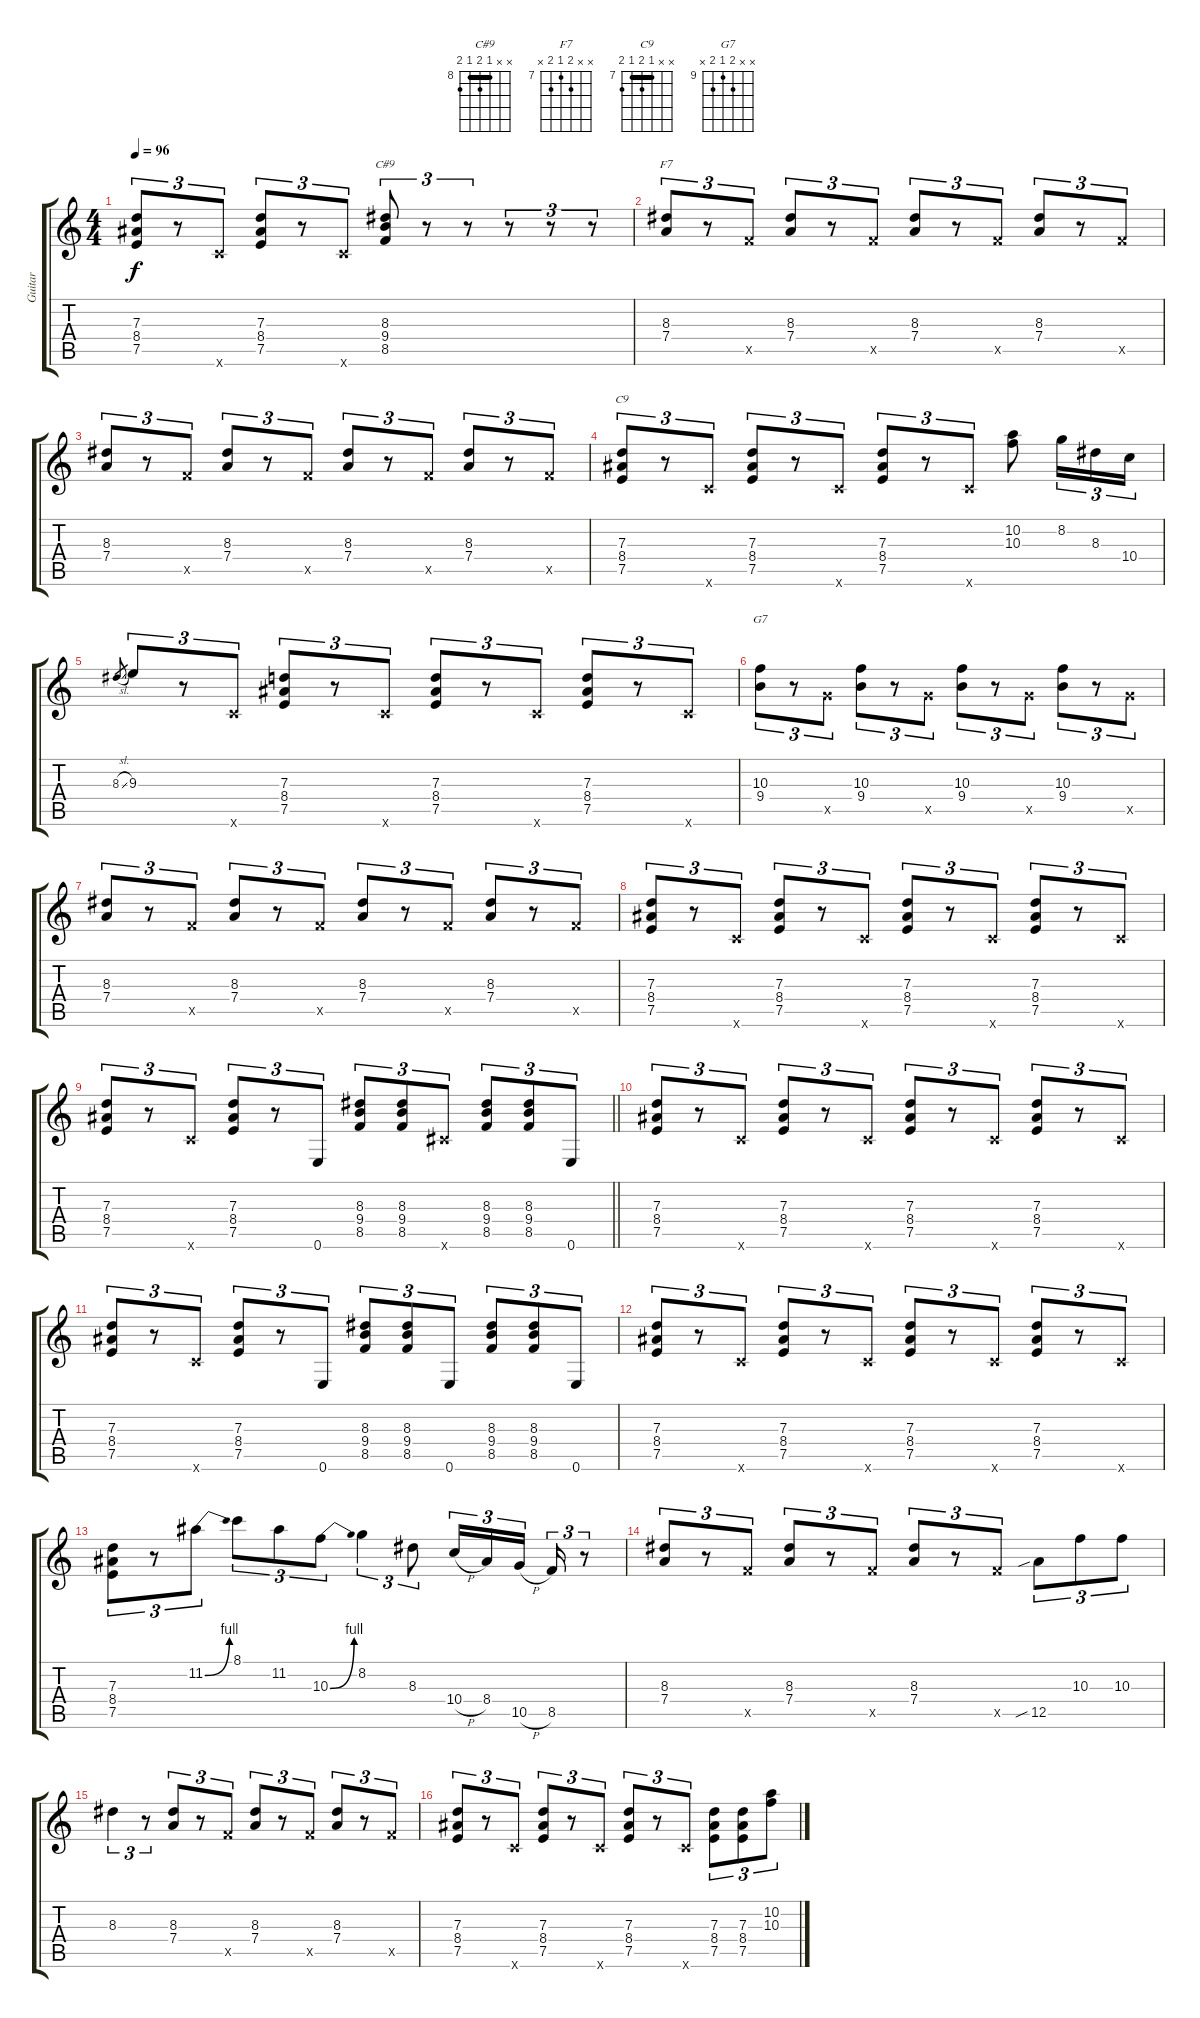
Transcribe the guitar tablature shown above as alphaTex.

\track ("Guitar" "Guitar") {mute instrument overdrivenguitar}
\staff {score tabs}
\tuning (E4 B3 G3 D3 A2 E2) {hide}
\chord ("C#9" x x 8 9 8 9) {firstfret 8 barre 8}
\chord ("F7" x x 8 7 8 x) {firstfret 7}
\chord ("C9" x x 7 8 7 8) {firstfret 7 barre 7}
\chord ("G7" x x 10 9 10 x) {firstfret 9}
\ts (4 4)
\tempo 96
\clef g2
\ks c
(7.3 8.4 7.5).8{tu (3 2) dy f} r.8{tu (3 2)} 8.6{x}.8{tu (3 2)} (7.3 8.4 7.5).8{tu (3 2)} r.8{tu (3 2)} 8.6{x}.8{tu (3 2)} (8.3 9.4 8.5).8{tu (3 2) ch "C#9"} r.8{tu (3 2)} r.8{tu (3 2)} r.8{tu (3 2)} r.8{tu (3 2)} r.8{tu (3 2)} |
(8.3 7.4).8{tu (3 2) ch "F7"} r.8{tu (3 2)} 8.5{x}.8{tu (3 2)} (8.3 7.4).8{tu (3 2)} r.8{tu (3 2)} 8.5{x}.8{tu (3 2)} (8.3 7.4).8{tu (3 2)} r.8{tu (3 2)} 8.5{x}.8{tu (3 2)} (8.3 7.4).8{tu (3 2)} r.8{tu (3 2)} 8.5{x}.8{tu (3 2)} |
(8.3 7.4).8{tu (3 2)} r.8{tu (3 2)} 8.5{x}.8{tu (3 2)} (8.3 7.4).8{tu (3 2)} r.8{tu (3 2)} 8.5{x}.8{tu (3 2)} (8.3 7.4).8{tu (3 2)} r.8{tu (3 2)} 8.5{x}.8{tu (3 2)} (8.3 7.4).8{tu (3 2)} r.8{tu (3 2)} 8.5{x}.8{tu (3 2)} |
(7.3 8.4 7.5).8{tu (3 2) ch "C9"} r.8{tu (3 2)} 8.6{x}.8{tu (3 2)} (7.3 8.4 7.5).8{tu (3 2)} r.8{tu (3 2)} 8.6{x}.8{tu (3 2)} (7.3 8.4 7.5).8{tu (3 2)} r.8{tu (3 2)} 8.6{x}.8{tu (3 2)} (10.2 10.3).8 8.2.16{tu (3 2)} 8.3.16{tu (3 2)} 10.4.16{tu (3 2)} |
8.3{sl}.8{gr} 9.3.8{tu (3 2)} r.8{tu (3 2)} 8.6{x}.8{tu (3 2)} (7.3 8.4 7.5).8{tu (3 2)} r.8{tu (3 2)} 8.6{x}.8{tu (3 2)} (7.3 8.4 7.5).8{tu (3 2)} r.8{tu (3 2)} 8.6{x}.8{tu (3 2)} (7.3 8.4 7.5).8{tu (3 2)} r.8{tu (3 2)} 8.6{x}.8{tu (3 2)} |
(10.3 9.4).8{tu (3 2) ch "G7"} r.8{tu (3 2)} 10.5{x}.8{tu (3 2)} (10.3 9.4).8{tu (3 2)} r.8{tu (3 2)} 10.5{x}.8{tu (3 2)} (10.3 9.4).8{tu (3 2)} r.8{tu (3 2)} 10.5{x}.8{tu (3 2)} (10.3 9.4).8{tu (3 2)} r.8{tu (3 2)} 10.5{x}.8{tu (3 2)} |
(8.3 7.4).8{tu (3 2)} r.8{tu (3 2)} 8.5{x}.8{tu (3 2)} (8.3 7.4).8{tu (3 2)} r.8{tu (3 2)} 8.5{x}.8{tu (3 2)} (8.3 7.4).8{tu (3 2)} r.8{tu (3 2)} 8.5{x}.8{tu (3 2)} (8.3 7.4).8{tu (3 2)} r.8{tu (3 2)} 8.5{x}.8{tu (3 2)} |
(7.3 8.4 7.5).8{tu (3 2)} r.8{tu (3 2)} 8.6{x}.8{tu (3 2)} (7.3 8.4 7.5).8{tu (3 2)} r.8{tu (3 2)} 8.6{x}.8{tu (3 2)} (7.3 8.4 7.5).8{tu (3 2)} r.8{tu (3 2)} 8.6{x}.8{tu (3 2)} (7.3 8.4 7.5).8{tu (3 2)} r.8{tu (3 2)} 8.6{x}.8{tu (3 2)} |
\barLineRight lightlight
(7.3 8.4 7.5).8{tu (3 2)} r.8{tu (3 2)} 8.6{x}.8{tu (3 2)} (7.3 8.4 7.5).8{tu (3 2)} r.8{tu (3 2)} 0.6.8{tu (3 2)} (8.3 9.4 8.5).8{tu (3 2)} (8.3 9.4 8.5).8{tu (3 2)} 9.6{x}.8{tu (3 2)} (8.3 9.4 8.5).8{tu (3 2)} (8.3 9.4 8.5).8{tu (3 2)} 0.6.8{tu (3 2)} |
(7.3 8.4 7.5).8{tu (3 2)} r.8{tu (3 2)} 8.6{x}.8{tu (3 2)} (7.3 8.4 7.5).8{tu (3 2)} r.8{tu (3 2)} 8.6{x}.8{tu (3 2)} (7.3 8.4 7.5).8{tu (3 2)} r.8{tu (3 2)} 8.6{x}.8{tu (3 2)} (7.3 8.4 7.5).8{tu (3 2)} r.8{tu (3 2)} 8.6{x}.8{tu (3 2)} |
(7.3 8.4 7.5).8{tu (3 2)} r.8{tu (3 2)} 8.6{x}.8{tu (3 2)} (7.3 8.4 7.5).8{tu (3 2)} r.8{tu (3 2)} 0.6.8{tu (3 2)} (8.3 9.4 8.5).8{tu (3 2)} (8.3 9.4 8.5).8{tu (3 2)} 0.6.8{tu (3 2)} (8.3 9.4 8.5).8{tu (3 2)} (8.3 9.4 8.5).8{tu (3 2)} 0.6.8{tu (3 2)} |
(7.3 8.4 7.5).8{tu (3 2)} r.8{tu (3 2)} 8.6{x}.8{tu (3 2)} (7.3 8.4 7.5).8{tu (3 2)} r.8{tu (3 2)} 8.6{x}.8{tu (3 2)} (7.3 8.4 7.5).8{tu (3 2)} r.8{tu (3 2)} 8.6{x}.8{tu (3 2)} (7.3 8.4 7.5).8{tu (3 2)} r.8{tu (3 2)} 8.6{x}.8{tu (3 2)} |
(7.3 8.4 7.5).8{tu (3 2)} r.8{tu (3 2)} 11.2{be (bend 0 0 60 4)}.8{tu (3 2)} 8.1.8{tu (3 2)} 11.2.8{tu (3 2)} 10.3{be (bend 0 0 60 4)}.8{tu (3 2)} 8.2.4{tu (3 2)} 8.3.8{tu (3 2)} 10.4{h}.16{tu (3 2)} 8.4.16{tu (3 2)} 10.5{h}.16{tu (3 2) beam splitsecondary} 8.5.16{tu (3 2)} r.8{tu (3 2)} |
(8.3 7.4).8{tu (3 2)} r.8{tu (3 2)} 8.5{x}.8{tu (3 2)} (8.3 7.4).8{tu (3 2)} r.8{tu (3 2)} 8.5{x}.8{tu (3 2)} (8.3 7.4).8{tu (3 2)} r.8{tu (3 2)} 8.5{x}.8{tu (3 2)} 12.5{sib}.8{tu (3 2)} 10.3.8{tu (3 2)} 10.3.8{tu (3 2)} |
8.3.4{tu (3 2)} r.8{tu (3 2)} (8.3 7.4).8{tu (3 2)} r.8{tu (3 2)} 8.5{x}.8{tu (3 2)} (8.3 7.4).8{tu (3 2)} r.8{tu (3 2)} 8.5{x}.8{tu (3 2)} (8.3 7.4).8{tu (3 2)} r.8{tu (3 2)} 8.5{x}.8{tu (3 2)} |
(7.3 8.4 7.5).8{tu (3 2)} r.8{tu (3 2)} 8.6{x}.8{tu (3 2)} (7.3 8.4 7.5).8{tu (3 2)} r.8{tu (3 2)} 8.6{x}.8{tu (3 2)} (7.3 8.4 7.5).8{tu (3 2)} r.8{tu (3 2)} 8.6{x}.8{tu (3 2)} (7.3 8.4 7.5).8{tu (3 2)} (7.3 8.4 7.5).8{tu (3 2)} (10.2 10.3).8{tu (3 2)}
